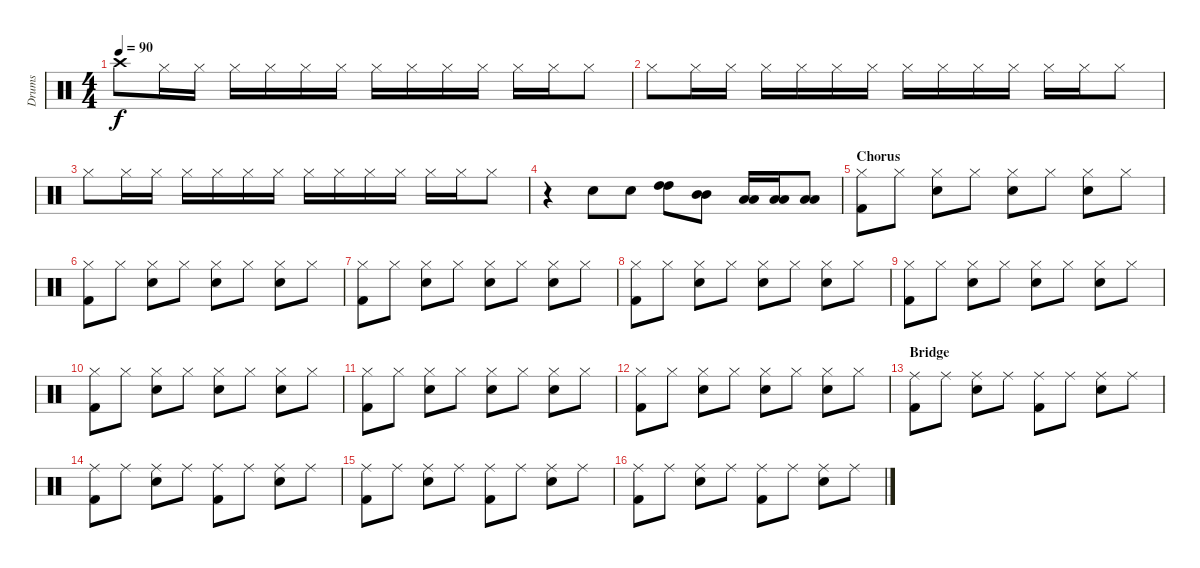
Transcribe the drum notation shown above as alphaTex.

\track ("Drums" "Drums") {instrument percussion}
\staff {score}
\articulation defaults
\ts (4 4)
\tempo 90
\clef neutral
\ks c "Crash high (hit)".8{dy f} "Hi-Hat (closed)".16 "Hi-Hat (closed)".16 "Hi-Hat (closed)".16 "Hi-Hat (closed)".16 "Hi-Hat (closed)".16 "Hi-Hat (closed)".16 "Hi-Hat (closed)".16 "Hi-Hat (closed)".16 "Hi-Hat (closed)".16 "Hi-Hat (closed)".16 "Hi-Hat (closed)".16 "Hi-Hat (closed)".16 "Hi-Hat (closed)".8
|
"Hi-Hat (closed)".8 "Hi-Hat (closed)".16 "Hi-Hat (closed)".16 "Hi-Hat (closed)".16 "Hi-Hat (closed)".16 "Hi-Hat (closed)".16 "Hi-Hat (closed)".16 "Hi-Hat (closed)".16 "Hi-Hat (closed)".16 "Hi-Hat (closed)".16 "Hi-Hat (closed)".16 "Hi-Hat (closed)".16 "Hi-Hat (closed)".16 "Hi-Hat (closed)".8 |
"Hi-Hat (closed)".8 "Hi-Hat (closed)".16 "Hi-Hat (closed)".16 "Hi-Hat (closed)".16 "Hi-Hat (closed)".16 "Hi-Hat (closed)".16 "Hi-Hat (closed)".16 "Hi-Hat (closed)".16 "Hi-Hat (closed)".16 "Hi-Hat (closed)".16 "Hi-Hat (closed)".16 "Hi-Hat (closed)".16 "Hi-Hat (closed)".16 "Hi-Hat (closed)".8 |
r.4 "Snare (hit) 2".8 "Snare (hit) 2".8 ("High Tom (hit)" "High Tom (hit)").8 ("Mid Tom (hit)" "Mid Tom (hit)").8 ("Low Tom (hit)" "Low Tom (hit)").16 ("Low Tom (hit)" "Low Tom (hit)").16 ("Low Tom (hit)" "Low Tom (hit)").8 |
\section ("" "Chorus")
("Hi-Hat (closed)" "Kick (hit) 2").8 "Hi-Hat (closed)".8 ("Hi-Hat (closed)" "Snare (hit) 2").8 "Hi-Hat (closed)".8 ("Hi-Hat (closed)" "Snare (hit) 2").8 "Hi-Hat (closed)".8 ("Hi-Hat (closed)" "Snare (hit) 2").8 "Hi-Hat (closed)".8 |
("Hi-Hat (closed)" "Kick (hit) 2").8 "Hi-Hat (closed)".8 ("Hi-Hat (closed)" "Snare (hit) 2").8 "Hi-Hat (closed)".8 ("Hi-Hat (closed)" "Snare (hit) 2").8 "Hi-Hat (closed)".8 ("Hi-Hat (closed)" "Snare (hit) 2").8 "Hi-Hat (closed)".8 |
("Hi-Hat (closed)" "Kick (hit) 2").8 "Hi-Hat (closed)".8 ("Hi-Hat (closed)" "Snare (hit) 2").8 "Hi-Hat (closed)".8 ("Hi-Hat (closed)" "Snare (hit) 2").8 "Hi-Hat (closed)".8 ("Hi-Hat (closed)" "Snare (hit) 2").8 "Hi-Hat (closed)".8 |
("Hi-Hat (closed)" "Kick (hit) 2").8 "Hi-Hat (closed)".8 ("Hi-Hat (closed)" "Snare (hit) 2").8 "Hi-Hat (closed)".8 ("Hi-Hat (closed)" "Snare (hit) 2").8 "Hi-Hat (closed)".8 ("Hi-Hat (closed)" "Snare (hit) 2").8 "Hi-Hat (closed)".8 |
("Hi-Hat (closed)" "Kick (hit) 2").8 "Hi-Hat (closed)".8 ("Hi-Hat (closed)" "Snare (hit) 2").8 "Hi-Hat (closed)".8 ("Hi-Hat (closed)" "Snare (hit) 2").8 "Hi-Hat (closed)".8 ("Hi-Hat (closed)" "Snare (hit) 2").8 "Hi-Hat (closed)".8 |
("Hi-Hat (closed)" "Kick (hit) 2").8 "Hi-Hat (closed)".8 ("Hi-Hat (closed)" "Snare (hit) 2").8 "Hi-Hat (closed)".8 ("Hi-Hat (closed)" "Snare (hit) 2").8 "Hi-Hat (closed)".8 ("Hi-Hat (closed)" "Snare (hit) 2").8 "Hi-Hat (closed)".8 |
("Hi-Hat (closed)" "Kick (hit) 2").8 "Hi-Hat (closed)".8 ("Hi-Hat (closed)" "Snare (hit) 2").8 "Hi-Hat (closed)".8 ("Hi-Hat (closed)" "Snare (hit) 2").8 "Hi-Hat (closed)".8 ("Hi-Hat (closed)" "Snare (hit) 2").8 "Hi-Hat (closed)".8 |
("Hi-Hat (closed)" "Kick (hit) 2").8 "Hi-Hat (closed)".8 ("Hi-Hat (closed)" "Snare (hit) 2").8 "Hi-Hat (closed)".8 ("Hi-Hat (closed)" "Snare (hit) 2").8 "Hi-Hat (closed)".8 ("Hi-Hat (closed)" "Snare (hit) 2").8 "Hi-Hat (closed)".8 |
\section ("" "Bridge")
("Ride (middle)" "Kick (hit) 2").8 "Ride (middle)".8 ("Ride (middle)" "Snare (hit) 2").8 "Ride (middle)".8 ("Ride (middle)" "Kick (hit) 2").8 "Ride (middle)".8 ("Ride (middle)" "Snare (hit) 2").8 "Ride (middle)".8 |
("Ride (middle)" "Kick (hit) 2").8 "Ride (middle)".8 ("Ride (middle)" "Snare (hit) 2").8 "Ride (middle)".8 ("Ride (middle)" "Kick (hit) 2").8 "Ride (middle)".8 ("Ride (middle)" "Snare (hit) 2").8 "Ride (middle)".8 |
("Ride (middle)" "Kick (hit) 2").8 "Ride (middle)".8 ("Ride (middle)" "Snare (hit) 2").8 "Ride (middle)".8 ("Ride (middle)" "Kick (hit) 2").8 "Ride (middle)".8 ("Ride (middle)" "Snare (hit) 2").8 "Ride (middle)".8 |
("Ride (middle)" "Kick (hit) 2").8 "Ride (middle)".8 ("Ride (middle)" "Snare (hit) 2").8 "Ride (middle)".8 ("Ride (middle)" "Kick (hit) 2").8 "Ride (middle)".8 ("Ride (middle)" "Snare (hit) 2").8 "Ride (middle)".8
